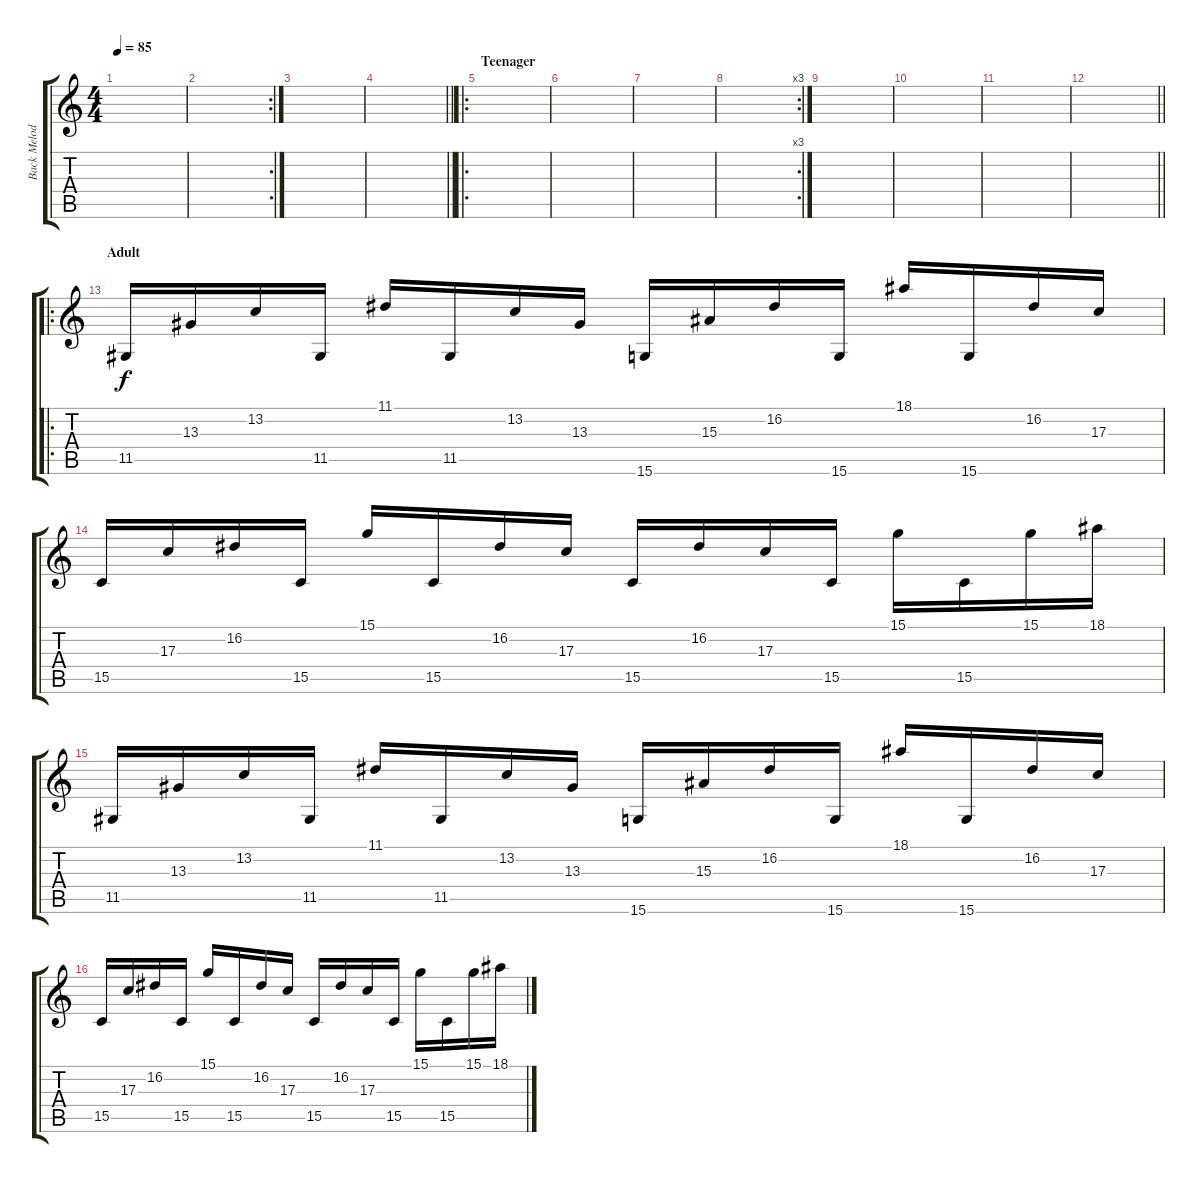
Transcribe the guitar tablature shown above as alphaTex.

\track ("Back Melody" "Back Melod") {instrument clavinet}
\staff {score tabs}
\tuning (E4 B3 G3 D3 A2 E2) {hide}
\ts (4 4)
\tempo 85
\clef g2
\ks c
|
\rc 2
|
|
\barLineRight lightlight
|
\ro
\section ("" "Teenager")
|
|
|
\rc 3
|
|
|
|
\barLineRight lightlight
|
\ro
\section ("" "Adult")
11.5.16 13.3.16 13.2.16 11.5.16 11.1.16 11.5.16 13.2.16 13.3.16 15.6.16 15.3.16 16.2.16 15.6.16 18.1.16 15.6.16 16.2.16 17.3.16 |
15.5.16 17.3.16 16.2.16 15.5.16 15.1.16 15.5.16 16.2.16 17.3.16 15.5.16 16.2.16 17.3.16 15.5.16 15.1.16 15.5.16 15.1.16 18.1.16 |
11.5.16 13.3.16 13.2.16 11.5.16 11.1.16 11.5.16 13.2.16 13.3.16 15.6.16 15.3.16 16.2.16 15.6.16 18.1.16 15.6.16 16.2.16 17.3.16 |
15.5.16 17.3.16 16.2.16 15.5.16 15.1.16 15.5.16 16.2.16 17.3.16 15.5.16 16.2.16 17.3.16 15.5.16 15.1.16 15.5.16 15.1.16 18.1.16
